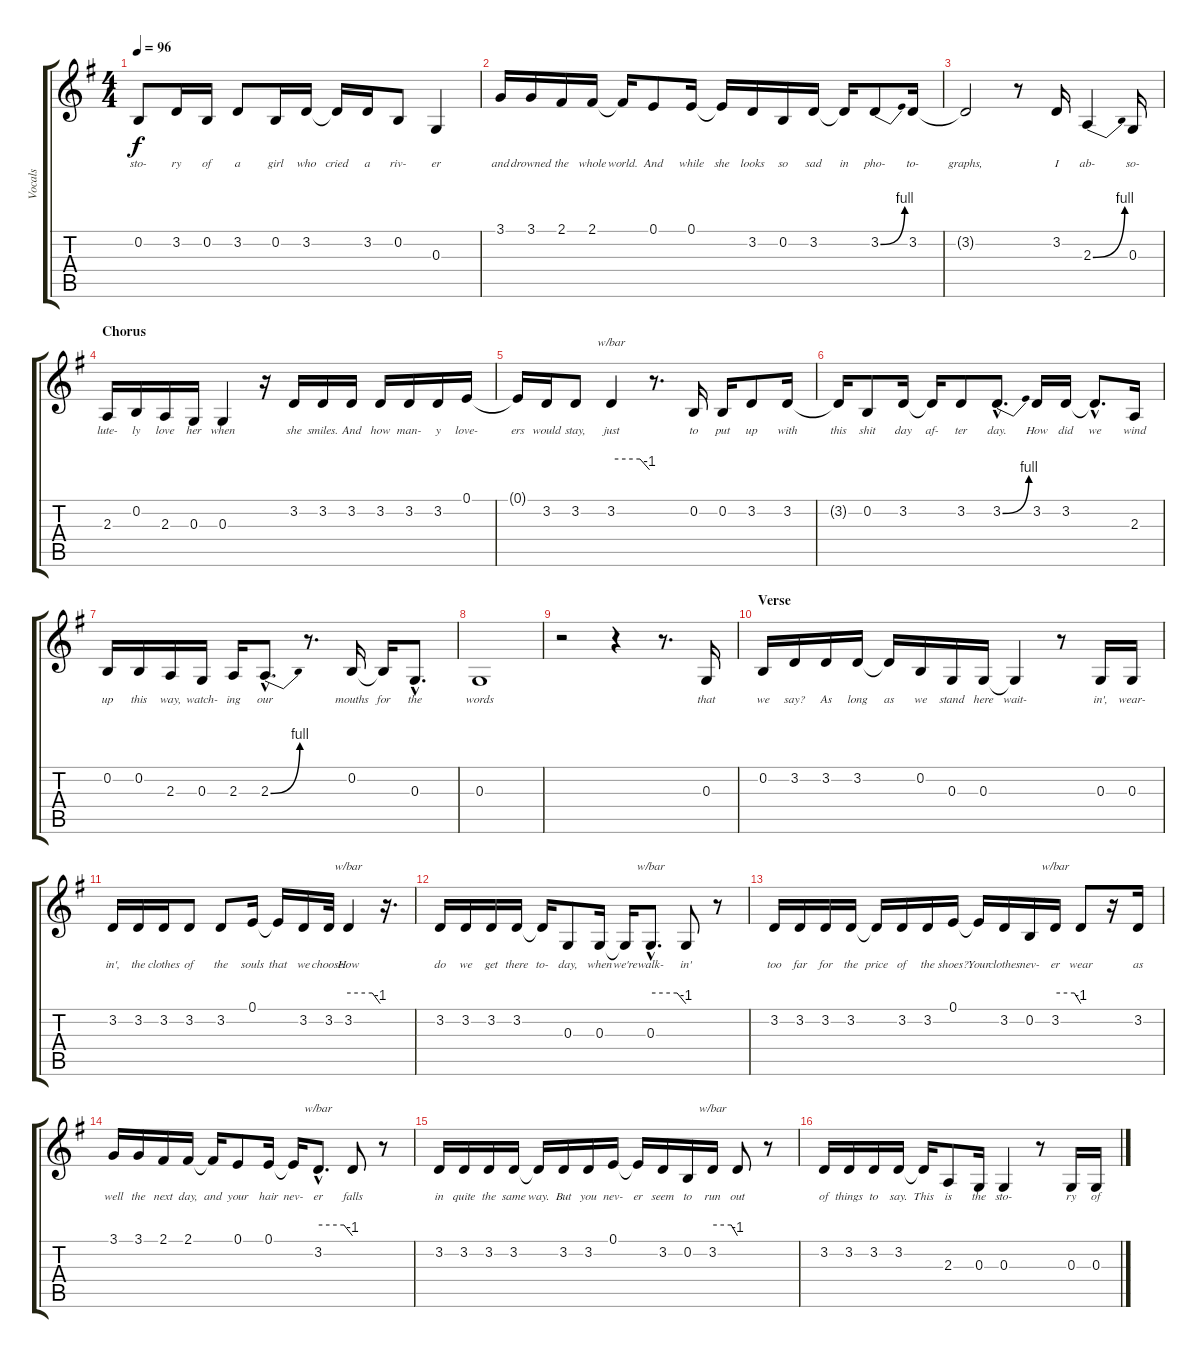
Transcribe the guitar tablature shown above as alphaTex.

\track ("Vocals" "Vocals") {instrument clarinet}
\staff {score tabs}
\tuning (E4 B3 G3 D3 A2 E2) {hide}
\ts (4 4)
\tempo 96
\clef g2
\ks g
0.2.8{lyrics (0 "sto-") lyrics (1 "") lyrics (2 "") lyrics (3 "") lyrics (4 "") dy f} 3.2.16{lyrics (0 "ry") lyrics (1 "") lyrics (2 "") lyrics (3 "") lyrics (4 "")} 0.2.16{lyrics (0 "of") lyrics (1 "") lyrics (2 "") lyrics (3 "") lyrics (4 "")} 3.2.8{lyrics (0 "a") lyrics (1 "") lyrics (2 "") lyrics (3 "") lyrics (4 "")} 0.2.16{lyrics (0 "girl") lyrics (1 "") lyrics (2 "") lyrics (3 "") lyrics (4 "")} 3.2.16{lyrics (0 "who") lyrics (1 "") lyrics (2 "") lyrics (3 "") lyrics (4 "")} 3.2{t}.16{lyrics (0 "cried") lyrics (1 "") lyrics (2 "") lyrics (3 "") lyrics (4 "")} 3.2.16{lyrics (0 "a") lyrics (1 "") lyrics (2 "") lyrics (3 "") lyrics (4 "")} 0.2.8{lyrics (0 "riv-") lyrics (1 "") lyrics (2 "") lyrics (3 "") lyrics (4 "")} 0.3.4{lyrics (0 "er") lyrics (1 "") lyrics (2 "") lyrics (3 "") lyrics (4 "")} |
3.1.16{lyrics (0 "and") lyrics (1 "") lyrics (2 "") lyrics (3 "") lyrics (4 "")} 3.1.16{lyrics (0 "drowned") lyrics (1 "") lyrics (2 "") lyrics (3 "") lyrics (4 "")} 2.1.16{lyrics (0 "the") lyrics (1 "") lyrics (2 "") lyrics (3 "") lyrics (4 "")} 2.1.16{lyrics (0 "whole") lyrics (1 "") lyrics (2 "") lyrics (3 "") lyrics (4 "")} 2.1{t}.16{lyrics (0 "world.") lyrics (1 "") lyrics (2 "") lyrics (3 "") lyrics (4 "")} 0.1.8{lyrics (0 "And") lyrics (1 "") lyrics (2 "") lyrics (3 "") lyrics (4 "")} 0.1.16{lyrics (0 "while") lyrics (1 "") lyrics (2 "") lyrics (3 "") lyrics (4 "")} 0.1{t}.16{lyrics (0 "she") lyrics (1 "") lyrics (2 "") lyrics (3 "") lyrics (4 "")} 3.2.16{lyrics (0 "looks") lyrics (1 "") lyrics (2 "") lyrics (3 "") lyrics (4 "")} 0.2.16{lyrics (0 "so") lyrics (1 "") lyrics (2 "") lyrics (3 "") lyrics (4 "")} 3.2.16{lyrics (0 "sad") lyrics (1 "") lyrics (2 "") lyrics (3 "") lyrics (4 "")} 3.2{t}.16{lyrics (0 "in") lyrics (1 "") lyrics (2 "") lyrics (3 "") lyrics (4 "")} 3.2{be (bend 0 0 60 4)}.8{lyrics (0 "pho-") lyrics (1 "") lyrics (2 "") lyrics (3 "") lyrics (4 "")} 3.2.16{lyrics (0 "to-") lyrics (1 "") lyrics (2 "") lyrics (3 "") lyrics (4 "")} |
3.2{t}.2{lyrics (0 "graphs,") lyrics (1 "") lyrics (2 "") lyrics (3 "") lyrics (4 "")} r.8 3.2.16{lyrics (0 "I") lyrics (1 "") lyrics (2 "") lyrics (3 "") lyrics (4 "")} 2.3{be (bend 0 0 60 4)}.4{lyrics (0 "ab-") lyrics (1 "") lyrics (2 "") lyrics (3 "") lyrics (4 "")} 0.3.16{lyrics (0 "so-") lyrics (1 "") lyrics (2 "") lyrics (3 "") lyrics (4 "")} |
\section ("" "Chorus")
2.3.16{lyrics (0 "lute-") lyrics (1 "") lyrics (2 "") lyrics (3 "") lyrics (4 "")} 0.2.16{lyrics (0 "ly") lyrics (1 "") lyrics (2 "") lyrics (3 "") lyrics (4 "")} 2.3.16{lyrics (0 "love") lyrics (1 "") lyrics (2 "") lyrics (3 "") lyrics (4 "")} 0.3.16{lyrics (0 "her") lyrics (1 "") lyrics (2 "") lyrics (3 "") lyrics (4 "")} 0.3.4{lyrics (0 "when") lyrics (1 "") lyrics (2 "") lyrics (3 "") lyrics (4 "")} r.16 3.2.16{lyrics (0 "she") lyrics (1 "") lyrics (2 "") lyrics (3 "") lyrics (4 "")} 3.2.16{lyrics (0 "smiles.") lyrics (1 "") lyrics (2 "") lyrics (3 "") lyrics (4 "")} 3.2.16{lyrics (0 "And") lyrics (1 "") lyrics (2 "") lyrics (3 "") lyrics (4 "")} 3.2.16{lyrics (0 "how") lyrics (1 "") lyrics (2 "") lyrics (3 "") lyrics (4 "")} 3.2.16{lyrics (0 "man-") lyrics (1 "") lyrics (2 "") lyrics (3 "") lyrics (4 "")} 3.2.16{lyrics (0 "y") lyrics (1 "") lyrics (2 "") lyrics (3 "") lyrics (4 "")} 0.1.16{lyrics (0 "love-") lyrics (1 "") lyrics (2 "") lyrics (3 "") lyrics (4 "")} |
0.1{t}.16{lyrics (0 "ers") lyrics (1 "") lyrics (2 "") lyrics (3 "") lyrics (4 "")} 3.2.16{lyrics (0 "would") lyrics (1 "") lyrics (2 "") lyrics (3 "") lyrics (4 "")} 3.2.8{lyrics (0 "stay,") lyrics (1 "") lyrics (2 "") lyrics (3 "") lyrics (4 "")} 3.2.4{tbe (custom default 0 0 45 0 60 -4) lyrics (0 "just") lyrics (1 "") lyrics (2 "") lyrics (3 "") lyrics (4 "")} r.8{d} 0.2.16{lyrics (0 "to") lyrics (1 "") lyrics (2 "") lyrics (3 "") lyrics (4 "")} 0.2.16{lyrics (0 "put") lyrics (1 "") lyrics (2 "") lyrics (3 "") lyrics (4 "")} 3.2.8{lyrics (0 "up") lyrics (1 "") lyrics (2 "") lyrics (3 "") lyrics (4 "")} 3.2.16{lyrics (0 "with") lyrics (1 "") lyrics (2 "") lyrics (3 "") lyrics (4 "")} |
3.2{t}.16{lyrics (0 "this") lyrics (1 "") lyrics (2 "") lyrics (3 "") lyrics (4 "")} 0.2.8{lyrics (0 "shit") lyrics (1 "") lyrics (2 "") lyrics (3 "") lyrics (4 "")} 3.2.16{lyrics (0 "day") lyrics (1 "") lyrics (2 "") lyrics (3 "") lyrics (4 "")} 3.2{t}.16{lyrics (0 "af-") lyrics (1 "") lyrics (2 "") lyrics (3 "") lyrics (4 "")} 3.2.8{lyrics (0 "ter") lyrics (1 "") lyrics (2 "") lyrics (3 "") lyrics (4 "")} 3.2{be (bend 0 0 60 4) hac}.8{d lyrics (0 "day.") lyrics (1 "") lyrics (2 "") lyrics (3 "") lyrics (4 "")} 3.2.16{lyrics (0 "How") lyrics (1 "") lyrics (2 "") lyrics (3 "") lyrics (4 "")} 3.2.16{lyrics (0 "did") lyrics (1 "") lyrics (2 "") lyrics (3 "") lyrics (4 "")} 3.2{hac t}.8{d lyrics (0 "we") lyrics (1 "") lyrics (2 "") lyrics (3 "") lyrics (4 "")} 2.3.16{lyrics (0 "wind") lyrics (1 "") lyrics (2 "") lyrics (3 "") lyrics (4 "")} |
0.2.16{lyrics (0 "up") lyrics (1 "") lyrics (2 "") lyrics (3 "") lyrics (4 "")} 0.2.16{lyrics (0 "this") lyrics (1 "") lyrics (2 "") lyrics (3 "") lyrics (4 "")} 2.3.16{lyrics (0 "way,") lyrics (1 "") lyrics (2 "") lyrics (3 "") lyrics (4 "")} 0.3.16{lyrics (0 "watch-") lyrics (1 "") lyrics (2 "") lyrics (3 "") lyrics (4 "")} 2.3.16{lyrics (0 "ing") lyrics (1 "") lyrics (2 "") lyrics (3 "") lyrics (4 "")} 2.3{be (bend 0 0 60 4) hac}.8{d lyrics (0 "our") lyrics (1 "") lyrics (2 "") lyrics (3 "") lyrics (4 "")} r.8{d} 0.2.16{lyrics (0 "mouths") lyrics (1 "") lyrics (2 "") lyrics (3 "") lyrics (4 "")} 0.2{t}.16{lyrics (0 "for") lyrics (1 "") lyrics (2 "") lyrics (3 "") lyrics (4 "")} 0.3{hac}.8{d lyrics (0 "the") lyrics (1 "") lyrics (2 "") lyrics (3 "") lyrics (4 "")} |
0.3.1{lyrics (0 "words") lyrics (1 "") lyrics (2 "") lyrics (3 "") lyrics (4 "")} |
r.2 r.4 r.8{d} 0.3.16{lyrics (0 "that") lyrics (1 "") lyrics (2 "") lyrics (3 "") lyrics (4 "")} |
\section ("" "Verse")
0.2.16{lyrics (0 "we") lyrics (1 "") lyrics (2 "") lyrics (3 "") lyrics (4 "")} 3.2.16{lyrics (0 "say?") lyrics (1 "") lyrics (2 "") lyrics (3 "") lyrics (4 "")} 3.2.16{lyrics (0 "As") lyrics (1 "") lyrics (2 "") lyrics (3 "") lyrics (4 "")} 3.2.16{lyrics (0 "long") lyrics (1 "") lyrics (2 "") lyrics (3 "") lyrics (4 "")} 3.2{t}.16{lyrics (0 "as") lyrics (1 "") lyrics (2 "") lyrics (3 "") lyrics (4 "")} 0.2.16{lyrics (0 "we") lyrics (1 "") lyrics (2 "") lyrics (3 "") lyrics (4 "")} 0.3.16{lyrics (0 "stand") lyrics (1 "") lyrics (2 "") lyrics (3 "") lyrics (4 "")} 0.3.16{lyrics (0 "here") lyrics (1 "") lyrics (2 "") lyrics (3 "") lyrics (4 "")} 0.3{t}.4{lyrics (0 "wait-") lyrics (1 "") lyrics (2 "") lyrics (3 "") lyrics (4 "")} r.8 0.3.16{lyrics (0 "in',") lyrics (1 "") lyrics (2 "") lyrics (3 "") lyrics (4 "")} 0.3.16{lyrics (0 "wear-") lyrics (1 "") lyrics (2 "") lyrics (3 "") lyrics (4 "")} |
3.2.16{lyrics (0 "in',") lyrics (1 "") lyrics (2 "") lyrics (3 "") lyrics (4 "")} 3.2.16{lyrics (0 "the") lyrics (1 "") lyrics (2 "") lyrics (3 "") lyrics (4 "")} 3.2.16{lyrics (0 "clothes") lyrics (1 "") lyrics (2 "") lyrics (3 "") lyrics (4 "")} 3.2.8{lyrics (0 "of") lyrics (1 "") lyrics (2 "") lyrics (3 "") lyrics (4 "")} 3.2.8{lyrics (0 "the") lyrics (1 "") lyrics (2 "") lyrics (3 "") lyrics (4 "")} 0.1.16{lyrics (0 "souls") lyrics (1 "") lyrics (2 "") lyrics (3 "") lyrics (4 "")} 0.1{t}.16{lyrics (0 "that") lyrics (1 "") lyrics (2 "") lyrics (3 "") lyrics (4 "")} 3.2.16{lyrics (0 "we") lyrics (1 "") lyrics (2 "") lyrics (3 "") lyrics (4 "")} 3.2.32{lyrics (0 "choose.") lyrics (1 "") lyrics (2 "") lyrics (3 "") lyrics (4 "")} 3.2.4{tbe (custom default 0 0 45 0 60 -4) lyrics (0 "How") lyrics (1 "") lyrics (2 "") lyrics (3 "") lyrics (4 "")} r.16{d} |
3.2.16{lyrics (0 "do") lyrics (1 "") lyrics (2 "") lyrics (3 "") lyrics (4 "")} 3.2.16{lyrics (0 "we") lyrics (1 "") lyrics (2 "") lyrics (3 "") lyrics (4 "")} 3.2.16{lyrics (0 "get") lyrics (1 "") lyrics (2 "") lyrics (3 "") lyrics (4 "")} 3.2.16{lyrics (0 "there") lyrics (1 "") lyrics (2 "") lyrics (3 "") lyrics (4 "")} 3.2{t}.16{lyrics (0 "to-") lyrics (1 "") lyrics (2 "") lyrics (3 "") lyrics (4 "")} 0.3.8{lyrics (0 "day,") lyrics (1 "") lyrics (2 "") lyrics (3 "") lyrics (4 "")} 0.3.16{lyrics (0 "when") lyrics (1 "") lyrics (2 "") lyrics (3 "") lyrics (4 "")} 0.3{t}.16{lyrics (0 "we're") lyrics (1 "") lyrics (2 "") lyrics (3 "") lyrics (4 "")} 0.3{hac}.8{d tbe (custom default 0 0 45 0 60 -4) lyrics (0 "walk-") lyrics (1 "") lyrics (2 "") lyrics (3 "") lyrics (4 "")} 0.3{t}.8{lyrics (0 "in'") lyrics (1 "") lyrics (2 "") lyrics (3 "") lyrics (4 "")} r.8 |
3.2.16{lyrics (0 "too") lyrics (1 "") lyrics (2 "") lyrics (3 "") lyrics (4 "")} 3.2.16{lyrics (0 "far") lyrics (1 "") lyrics (2 "") lyrics (3 "") lyrics (4 "")} 3.2.16{lyrics (0 "for") lyrics (1 "") lyrics (2 "") lyrics (3 "") lyrics (4 "")} 3.2.16{lyrics (0 "the") lyrics (1 "") lyrics (2 "") lyrics (3 "") lyrics (4 "")} 3.2{t}.16{lyrics (0 "price") lyrics (1 "") lyrics (2 "") lyrics (3 "") lyrics (4 "")} 3.2.16{lyrics (0 "of") lyrics (1 "") lyrics (2 "") lyrics (3 "") lyrics (4 "")} 3.2.16{lyrics (0 "the") lyrics (1 "") lyrics (2 "") lyrics (3 "") lyrics (4 "")} 0.1.16{lyrics (0 "shoes?") lyrics (1 "") lyrics (2 "") lyrics (3 "") lyrics (4 "")} 0.1{t}.16{lyrics (0 "Your") lyrics (1 "") lyrics (2 "") lyrics (3 "") lyrics (4 "")} 3.2.16{lyrics (0 "clothes") lyrics (1 "") lyrics (2 "") lyrics (3 "") lyrics (4 "")} 0.2.16{lyrics (0 "nev-") lyrics (1 "") lyrics (2 "") lyrics (3 "") lyrics (4 "")} 3.2.16{tbe (custom default 0 0 45 0 60 -4) lyrics (0 "er") lyrics (1 "") lyrics (2 "") lyrics (3 "") lyrics (4 "")} 3.2{t}.8{lyrics (0 "wear") lyrics (1 "") lyrics (2 "") lyrics (3 "") lyrics (4 "")} r.16 3.2.16{lyrics (0 "as") lyrics (1 "") lyrics (2 "") lyrics (3 "") lyrics (4 "")} |
3.1.16{lyrics (0 "well") lyrics (1 "") lyrics (2 "") lyrics (3 "") lyrics (4 "")} 3.1.16{lyrics (0 "the") lyrics (1 "") lyrics (2 "") lyrics (3 "") lyrics (4 "")} 2.1.16{lyrics (0 "next") lyrics (1 "") lyrics (2 "") lyrics (3 "") lyrics (4 "")} 2.1.16{lyrics (0 "day,") lyrics (1 "") lyrics (2 "") lyrics (3 "") lyrics (4 "")} 2.1{t}.16{lyrics (0 "and") lyrics (1 "") lyrics (2 "") lyrics (3 "") lyrics (4 "")} 0.1.8{lyrics (0 "your") lyrics (1 "") lyrics (2 "") lyrics (3 "") lyrics (4 "")} 0.1.16{lyrics (0 "hair") lyrics (1 "") lyrics (2 "") lyrics (3 "") lyrics (4 "")} 0.1{t}.16{lyrics (0 "nev-") lyrics (1 "") lyrics (2 "") lyrics (3 "") lyrics (4 "")} 3.2{hac}.8{d tbe (custom default 0 0 45 0 60 -4) lyrics (0 "er") lyrics (1 "") lyrics (2 "") lyrics (3 "") lyrics (4 "")} 3.2{t}.8{lyrics (0 "falls") lyrics (1 "") lyrics (2 "") lyrics (3 "") lyrics (4 "")} r.8 |
3.2.16{lyrics (0 "in") lyrics (1 "") lyrics (2 "") lyrics (3 "") lyrics (4 "")} 3.2.16{lyrics (0 "quite") lyrics (1 "") lyrics (2 "") lyrics (3 "") lyrics (4 "")} 3.2.16{lyrics (0 "the") lyrics (1 "") lyrics (2 "") lyrics (3 "") lyrics (4 "")} 3.2.16{lyrics (0 "same") lyrics (1 "") lyrics (2 "") lyrics (3 "") lyrics (4 "")} 3.2{t}.16{lyrics (0 "way.") lyrics (1 "") lyrics (2 "") lyrics (3 "") lyrics (4 "")} 3.2.16{lyrics (0 "But") lyrics (1 "") lyrics (2 "") lyrics (3 "") lyrics (4 "")} 3.2.16{lyrics (0 "you") lyrics (1 "") lyrics (2 "") lyrics (3 "") lyrics (4 "")} 0.1.16{lyrics (0 "nev-") lyrics (1 "") lyrics (2 "") lyrics (3 "") lyrics (4 "")} 0.1{t}.16{lyrics (0 "er") lyrics (1 "") lyrics (2 "") lyrics (3 "") lyrics (4 "")} 3.2.16{lyrics (0 "seem") lyrics (1 "") lyrics (2 "") lyrics (3 "") lyrics (4 "")} 0.2.16{lyrics (0 "to") lyrics (1 "") lyrics (2 "") lyrics (3 "") lyrics (4 "")} 3.2.16{tbe (custom default 0 0 45 0 60 -4) lyrics (0 "run") lyrics (1 "") lyrics (2 "") lyrics (3 "") lyrics (4 "")} 3.2{t}.8{lyrics (0 "out") lyrics (1 "") lyrics (2 "") lyrics (3 "") lyrics (4 "")} r.8 |
3.2.16{lyrics (0 "of") lyrics (1 "") lyrics (2 "") lyrics (3 "") lyrics (4 "")} 3.2.16{lyrics (0 "things") lyrics (1 "") lyrics (2 "") lyrics (3 "") lyrics (4 "")} 3.2.16{lyrics (0 "to") lyrics (1 "") lyrics (2 "") lyrics (3 "") lyrics (4 "")} 3.2.16{lyrics (0 "say.") lyrics (1 "") lyrics (2 "") lyrics (3 "") lyrics (4 "")} 3.2{t}.16{lyrics (0 "This") lyrics (1 "") lyrics (2 "") lyrics (3 "") lyrics (4 "")} 2.3.8{lyrics (0 "is") lyrics (1 "") lyrics (2 "") lyrics (3 "") lyrics (4 "")} 0.3.16{lyrics (0 "the") lyrics (1 "") lyrics (2 "") lyrics (3 "") lyrics (4 "")} 0.3.4{lyrics (0 "sto-") lyrics (1 "") lyrics (2 "") lyrics (3 "") lyrics (4 "")} r.8 0.3.16{lyrics (0 "ry") lyrics (1 "") lyrics (2 "") lyrics (3 "") lyrics (4 "")} 0.3.16{lyrics (0 "of") lyrics (1 "") lyrics (2 "") lyrics (3 "") lyrics (4 "")}
